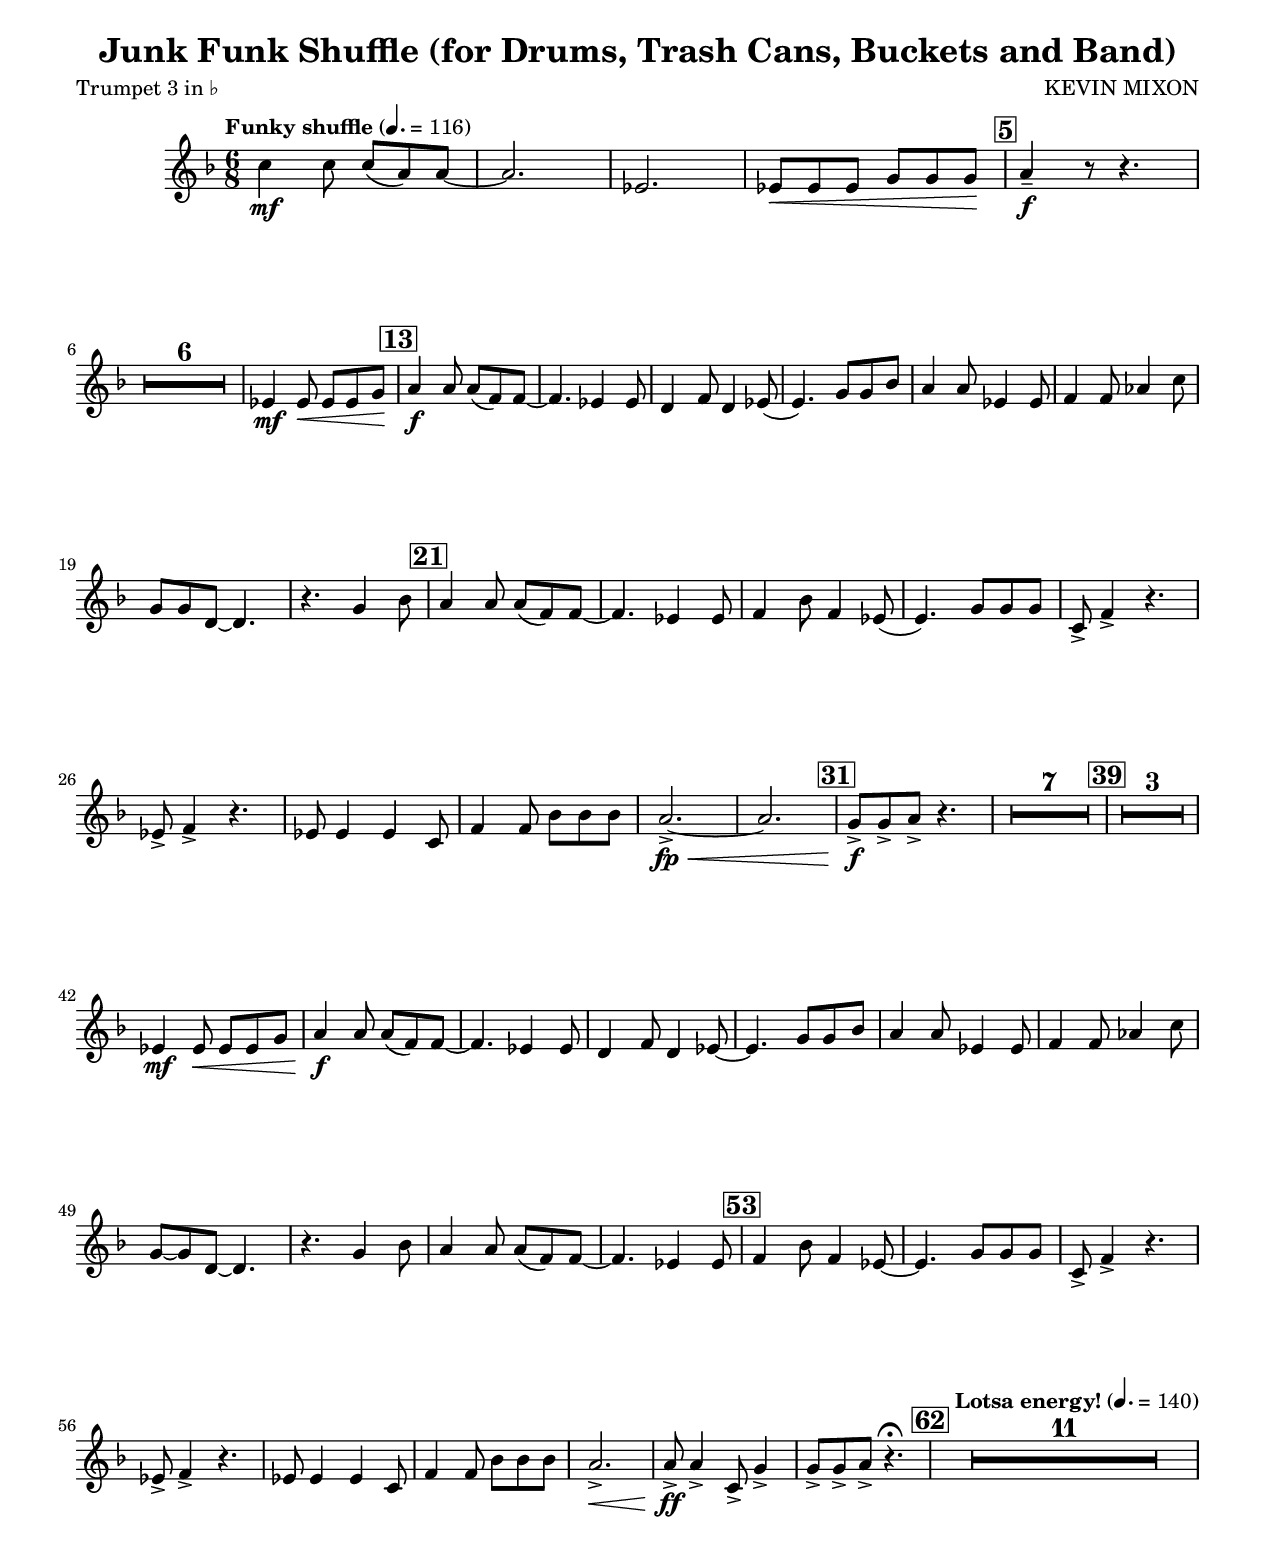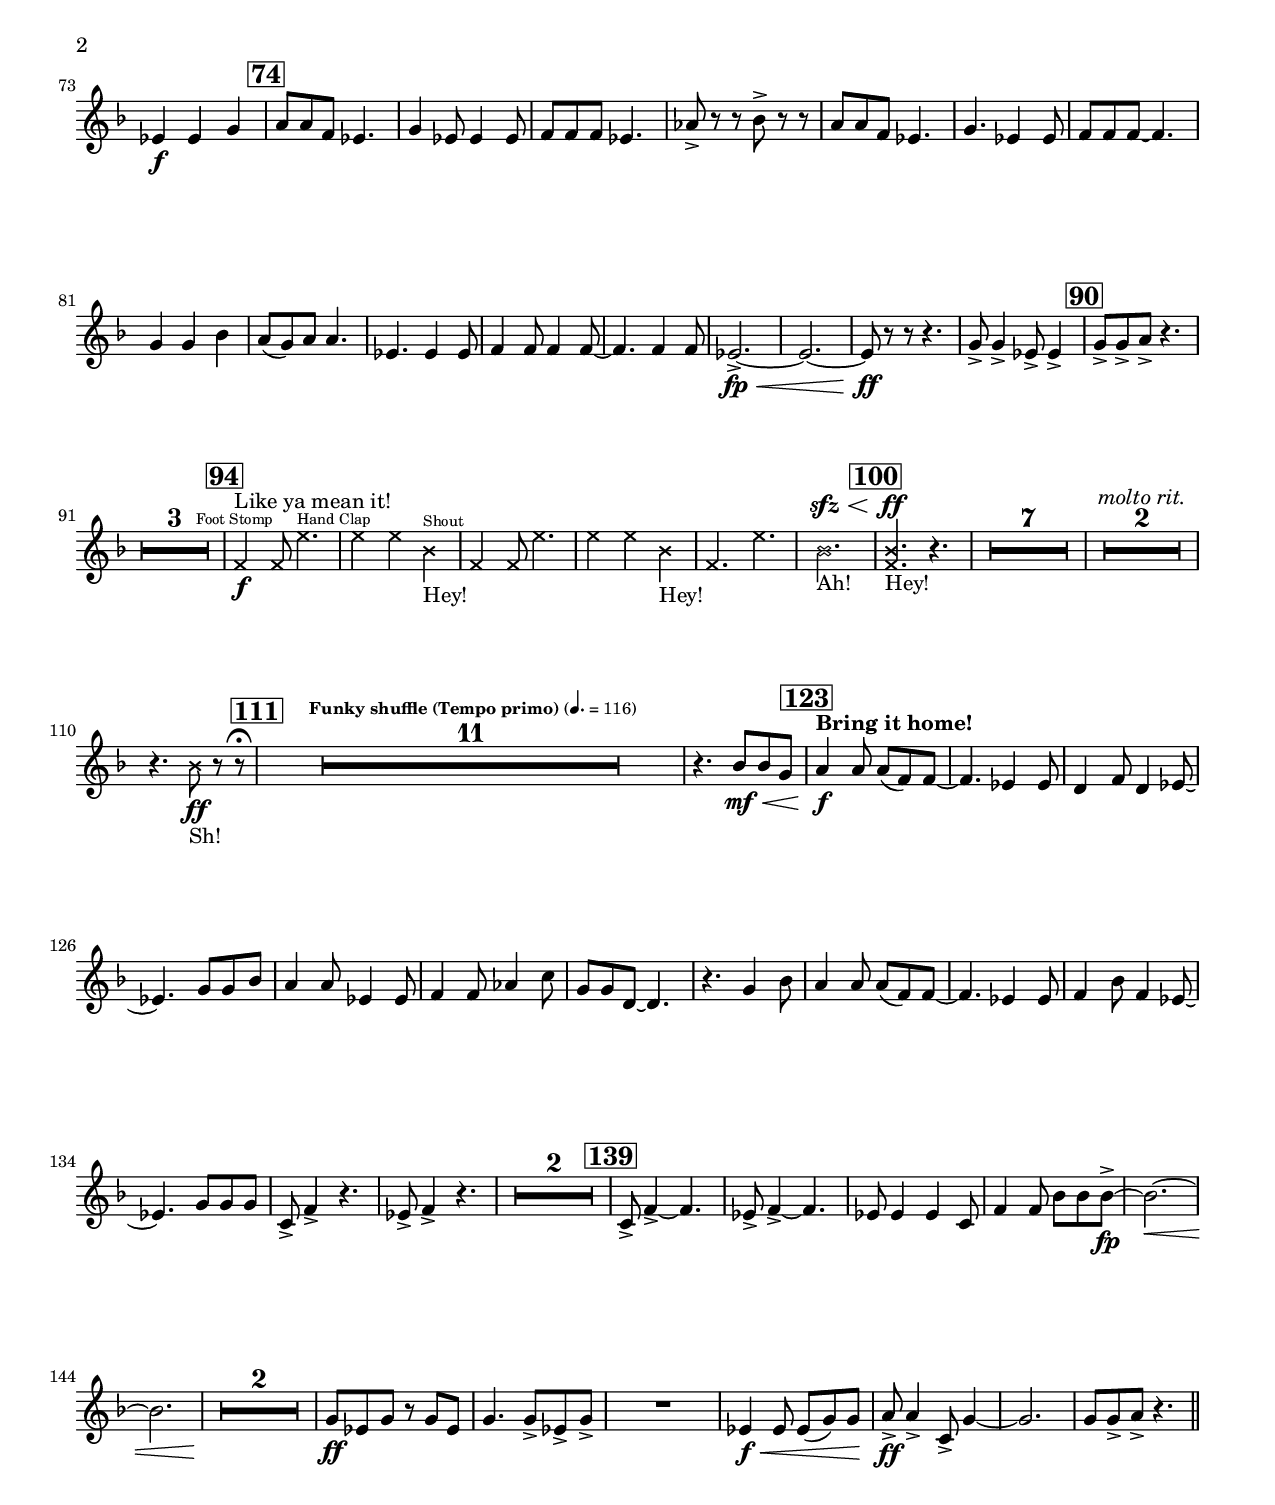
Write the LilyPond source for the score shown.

\version "2.18.2"

\header {
  title = "Junk Funk Shuffle (for Drums, Trash Cans, Buckets and Band)"
  composer = "KEVIN MIXON"
  poet = \markup { "Trumpet 3 in" \char ##x266D }
  }

#(set-global-staff-size 18.3084948425)
\paper {
  paper-width = 21.59\cm
  paper-height = 27.94\cm
  top-margin = 1.29\cm
  bottom-margin = 1.29\cm
  left-margin = 1.29\cm
  right-margin = 1.29\cm
}

\score {    
  \layout {
    \context { \Score
      autoBeaming = ##f
    }
  }

  \new Voice {
    \compressFullBarRests
    \override MultiMeasureRest.expand-limit = #1
    \set Score.markFormatter = #format-mark-box-numbers

  \relative c'' {
    \tempo "Funky shuffle" 4. = 116
    \clef "treble" \key f \major \time 6/8 | % 1
    c4 \mf c8 c8 ( [ a8 ) a8 ~ ] | % 2
    a2. | % 3
    es2. | % 4
    es8 \< [ es8 es8 ] g8 [ g8 g8 \! ] | % 5
    \mark #5
    a4-- \f b8 \rest b4. \rest \break | % 6
    R2.*6 |
    es,4 \mf es8 \< es8 [ es8 g8 \! ] | % 7
    \mark #13
    a4 \f a8 a8 ( [ f8 ) f8 ~ ] | % 8
    f4. es4 es8 | % 9
    d4 f8 d4 es8 ( | \barNumberCheck #16
    e4. ) g8 [ g8 bes8 ] | % 11
    a4 a8 es4 es8 | % 12
    f4 f8 as4 c8 \break | % 13
    g8 [ g8 d8 ~ ] d4. | % 14
    b'4. \rest g4 bes8 | % 15
    \mark #21
    a4 a8 a8 ( [ f8 ) f8 ~ ] | % 16
    f4. es4 es8 | % 17
    f4 bes8 f4 es8 ( | % 18
    e4. ) g8 [ g8 g8 ] | % 19
    c,8-> f4-> b4. \rest \break | \barNumberCheck #26
    es,8-> f4-> b4. \rest | % 21
    es,8 es4 es4 c8 | % 22
    f4 f8 bes8 [ bes8 bes8 ] | % 23
    a2.->~ \< \fp | % 24
    a2. | % 25
    \mark #31
    g8-> \! \f [ g8-> a8-> ] b4. \rest | % 27
    R2. * 7 |
    \mark #39
    R2. * 3 |
    es,4 \mf es8 \< es8 [ es8 g8 ] | % 28
    a4 \! \f a8 a8 ( [ f8 ) f8 ~ ] | % 29
    f4. es4 es8 | \barNumberCheck #45
    d4 f8 d4 es8~ | % 31
    es4. g8 [ g bes ] | % 32
    a4 a8 es4 es8 | % 33
    f4 f8 as4 c8 | % 34
    g8~ [ g8 d8~ ] d4. |
    r4. g4 bes8 |
    a4 a8 a8 ( [ f8 ) f8~ ] |
    f4. ees4 ees8 |
    \mark #53
    f4 bes8 f4 ees8~ |
    ees4. g8 [ g g ] |
    c,8-> f4-> r4. |
    es8-> f4-> b4. \rest | % 35
    es,8 es4 es4 c8 | % 36
    f4 f8 bes8 [ bes8 bes8 ] | % 37
    a2.-> \< \! | % 38
    a8-> \ff a4-> c,8-> g'4-> | % 39
    g8-> [ g8-> a8-> ] b4. \rest ^\fermata | \barNumberCheck #62
    \mark #62
    \override Score.MetronomeMark.padding = #3
    \tempo "Lotsa energy!" 4. = 140
    R2. * 11 \pageBreak |
  }

   \relative es' {
    es4 \f es4 g4 | % 2
    \mark #74
    a8 [ a8 f8 ] es4. | % 3
    g4 es8 es4 es8 | % 4
    f8 [ f8 f8 ] es4. | % 5
    as8-> b8 \rest b8 \rest bes8-> b8 \rest b8 \rest | % 6
    a8 [ a8 f8 ] es4. | % 7
    g4. es4 es8 | % 8
    f8 [ f8 f8 ~ ] f4. | % 9
    g4 g4 bes4 | \barNumberCheck #82
    a8 ( [ g8 ) a8 ] a4. | % 11
    es4. es4 es8 | % 12
    f4 f8 f4 f8 ~ | % 13
    f4. f4 f8 | % 14
    es2.~ -> \< \fp | % 15
    es2.~ | % 16
    es8 \! \ff b'8 \rest b8 \rest b4. \rest | % 17
    g8-> g4-> es8-> es4-> | % 18
    \mark #90
    g8-> [ g8-> a8-> ] b4. \rest | % 22

    \override MultiMeasureRest.minimum-length = #12
    R2. * 3 | % 24

    \mark #94
    \xNotesOn
    f4^\markup { \center-align \teeny "Foot Stomp" }^\markup { "Like ya mean it!" } \f f8 e'4.^\markup { \teeny "Hand Clap" } |
    e4 e4 bes4^\markup{ \teeny "Shout" }_"Hey!" |
    f4 f8 e'4. |
    e4 e4 bes4_"Hey!" |
    f4. e'4. |
    \dynamicUp
    bes2._"Ah!" \sfz \< |
    \mark #100
    <f bes>4._"Hey!" \ff \! r4. |
    \dynamicDown
    R2. * 7 |
    R2. * 2 ^\markup { \italic "molto rit." } |
    r4. bes8_"Sh!" \ff r8 r8 \fermata |
    \xNotesOff
    \mark #111
    \override Score.MetronomeMark.font-size = #-2
    \tempo "Funky shuffle (Tempo primo)" 4. = 116
    \once \override MultiMeasureRest.minimum-length = #45
    R2. * 11 |
    r4. bes8 \mf \< [ bes8 g8 ] |
    \mark #123
    a4^\markup { \bold "Bring it home!" } \f \! a8 a8 ( [ f8 ) f8 ~ ] | \barNumberCheck #124
    f4. es4 es8 | % 31
    d4 f8 d4 es8~ | % 32
    es4. g8 [ g8 bes8 ] | % 33
    a4 a8 es4 es8 | % 34
    f4 f8 as4 c8 | % 35
    g8 [ g8 d8 ] ~ d4. | % 36
    b'4. \rest g4 bes8 | % 37
    a4 a8 a8 ( [ f8 ) f8 ~ ] | % 38
    f4. es4 es8 | % 39
    f4 bes8 f4 es8~ | \barNumberCheck #134
    es4. g8 [ g g ] | % 41
    c,8-> f4-> b4. \rest | % 42
    es,8-> f4-> b4. \rest | % 44
    R2. * 2 |
    \mark #139
    c,8-> f4-> ~ f4. | % 45
    es8-> f4-> ~ f4. | % 46
    es8 es4 es4 c8 | % 47
    f4 f8 bes8 [ bes8 bes8-> \fp ~ ] | % 48
    bes2. \< ~ | % 49
    bes2. | % 51
    R2. * 2 \! |
    g8 \ff [ es8 g8 ] b8 \rest g8 [ es ] | % 52
    g4. g8-> [ es-> g-> ] | % 53
    R2. | % 54
    es4 \f \< es8 es8 ( [ g ) g ] \! | % 55
    a8-> \ff a4-> c,8-> g'4 ~ | % 56
    g2. | % 57
    g8 [ g-> a-> ] b4. \rest \bar "||"
  }
}
}